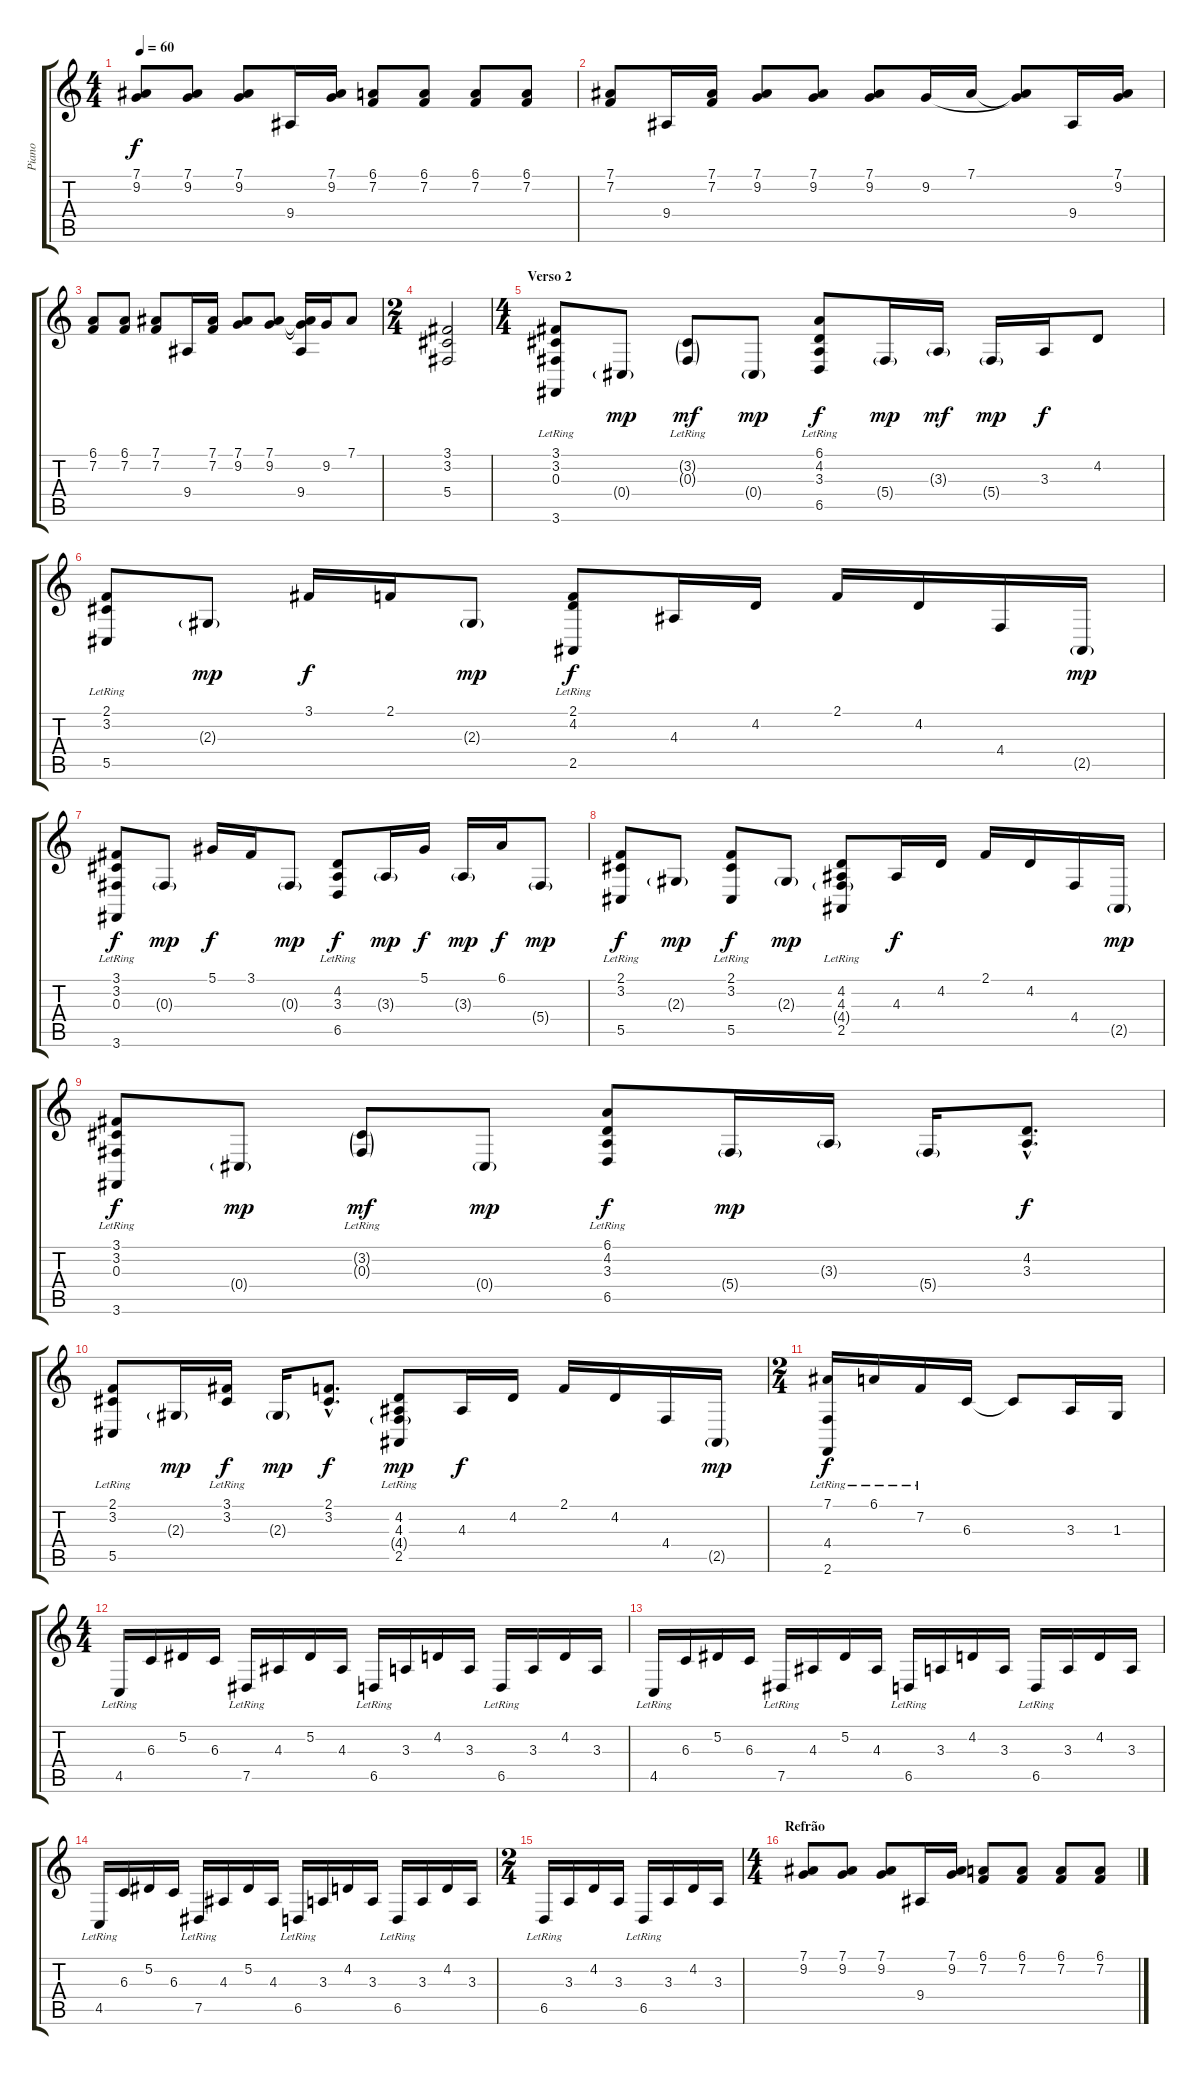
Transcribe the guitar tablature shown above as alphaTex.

\track ("Piano" "Piano") {instrument brightacousticpiano}
\staff {score tabs}
\tuning (Eb4 Bb3 Gb3 Db3 Ab2 Eb2) {hide}
\ts (4 4)
\tempo 60
\clef g2
\ks c
(7.1 9.2).8{dy f} (7.1 9.2).8 (7.1 9.2).8 9.4.16 (7.1 9.2).16 (6.1 7.2).8 (6.1 7.2).8 (6.1 7.2).8 (6.1 7.2).8 |
(7.1 7.2).8 9.4.16 (7.1 7.2).16 (7.1 9.2).8 (7.1 9.2).8 (7.1 9.2).8 9.2.16 7.1.16 (7.1{t} 9.2{t}).8 9.4.16 (7.1 9.2).16 |
(6.1 7.2).8 (6.1 7.2).8 (7.1 7.2).8 9.4.16 (7.1 7.2).16 (7.1 9.2).8 (7.1 9.2).8 (7.1{t} 9.2{t} 9.4).16 9.2.16 7.1.8 |
\ts (2 4)
(3.1 3.2 5.4).2 |
\ts (4 4)
\section ("" "Verso 2")
(3.1{lr} 3.2{lr} 0.3{lr} 3.6{lr}).8 0.4{g}.8{dy mp} (3.2{g} 0.3{g lr}).8{dy mf} 0.4{g}.8{dy mp} (6.1{lr} 4.2{lr} 3.3{lr} 6.5{lr}).8{dy f} 5.4{g}.16{dy mp} 3.3{g}.16{dy mf} 5.4{g}.16{dy mp} 3.3.16{dy f} 4.2.8 |
(2.1{lr} 3.2{lr} 5.5{lr}).8 2.3{g}.8{dy mp} 3.1.16{dy f} 2.1.16 2.3{g}.8{dy mp} (2.1 4.2{lr} 2.5{lr}).8{dy f} 4.3.16 4.2.16 2.1.16 4.2.16 4.4.16 2.5{g}.16{dy mp} |
(3.1{lr} 3.2{lr} 0.3{lr} 3.6{lr}).8{dy f} 0.3{g}.8{dy mp} 5.1.16{dy f} 3.1.16 0.3{g}.8{dy mp} (4.2{lr} 3.3{lr} 6.5{lr}).8{dy f} 3.3{g}.16{dy mp} 5.1.16{dy f} 3.3{g}.16{dy mp} 6.1.16{dy f} 5.4{g}.8{dy mp} |
(2.1{lr} 3.2 5.5{lr}).8{dy f} 2.3{g}.8{dy mp} (2.1{lr} 3.2{lr} 5.5{lr}).8{dy f} 2.3{g}.8{dy mp} (4.2{lr} 4.3{lr} 4.4{g} 2.5{lr}).8 4.3.16{dy f} 4.2.16 2.1.16 4.2.16 4.4.16 2.5{g}.16{dy mp} |
(3.1{lr} 3.2{lr} 0.3{lr} 3.6{lr}).8{dy f} 0.4{g}.8{dy mp} (3.2{g} 0.3{g lr}).8{dy mf} 0.4{g}.8{dy mp} (6.1{lr} 4.2{lr} 3.3{lr} 6.5{lr}).8{dy f} 5.4{g}.16{dy mp} 3.3{g}.16 5.4{g}.16 (4.2{hac} 3.3{hac}).8{d dy f} |
(2.1{lr} 3.2{lr} 5.5{lr}).8 2.3{g}.16{dy mp} (3.1{lr} 3.2{lr}).16{dy f} 2.3{g}.16{dy mp} (2.1{hac} 3.2{hac}).8{d dy f} (4.2{lr} 4.3{lr} 4.4{g} 2.5{lr}).8{dy mp} 4.3.16{dy f} 4.2.16 2.1.16 4.2.16 4.4.16 2.5{g}.16{dy mp} |
\ts (2 4)
(7.1 4.4{lr} 2.6{lr}).16{dy f} 6.1{lr}.16 7.2{lr}.16 6.3.16 6.3{t}.8 3.3.16 1.3.16 |
\ts (4 4)
4.5{lr}.16 6.3.16 5.2.16 6.3.16 7.5{lr}.16 4.3.16 5.2.16 4.3.16 6.5{lr}.16 3.3.16 4.2.16 3.3.16 6.5{lr}.16 3.3.16 4.2.16 3.3.16 |
4.5{lr}.16 6.3.16 5.2.16 6.3.16 7.5{lr}.16 4.3.16 5.2.16 4.3.16 6.5{lr}.16 3.3.16 4.2.16 3.3.16 6.5{lr}.16 3.3.16 4.2.16 3.3.16 |
4.5{lr}.16 6.3.16 5.2.16 6.3.16 7.5{lr}.16 4.3.16 5.2.16 4.3.16 6.5{lr}.16 3.3.16 4.2.16 3.3.16 6.5{lr}.16 3.3.16 4.2.16 3.3.16 |
\ts (2 4)
6.5{lr}.16 3.3.16 4.2.16 3.3.16 6.5{lr}.16 3.3.16 4.2.16 3.3.16 |
\ts (4 4)
\section ("" "Refrão")
(7.1 9.2).8 (7.1 9.2).8 (7.1 9.2).8 9.4.16 (7.1 9.2).16 (6.1 7.2).8 (6.1 7.2).8 (6.1 7.2).8 (6.1 7.2).8
